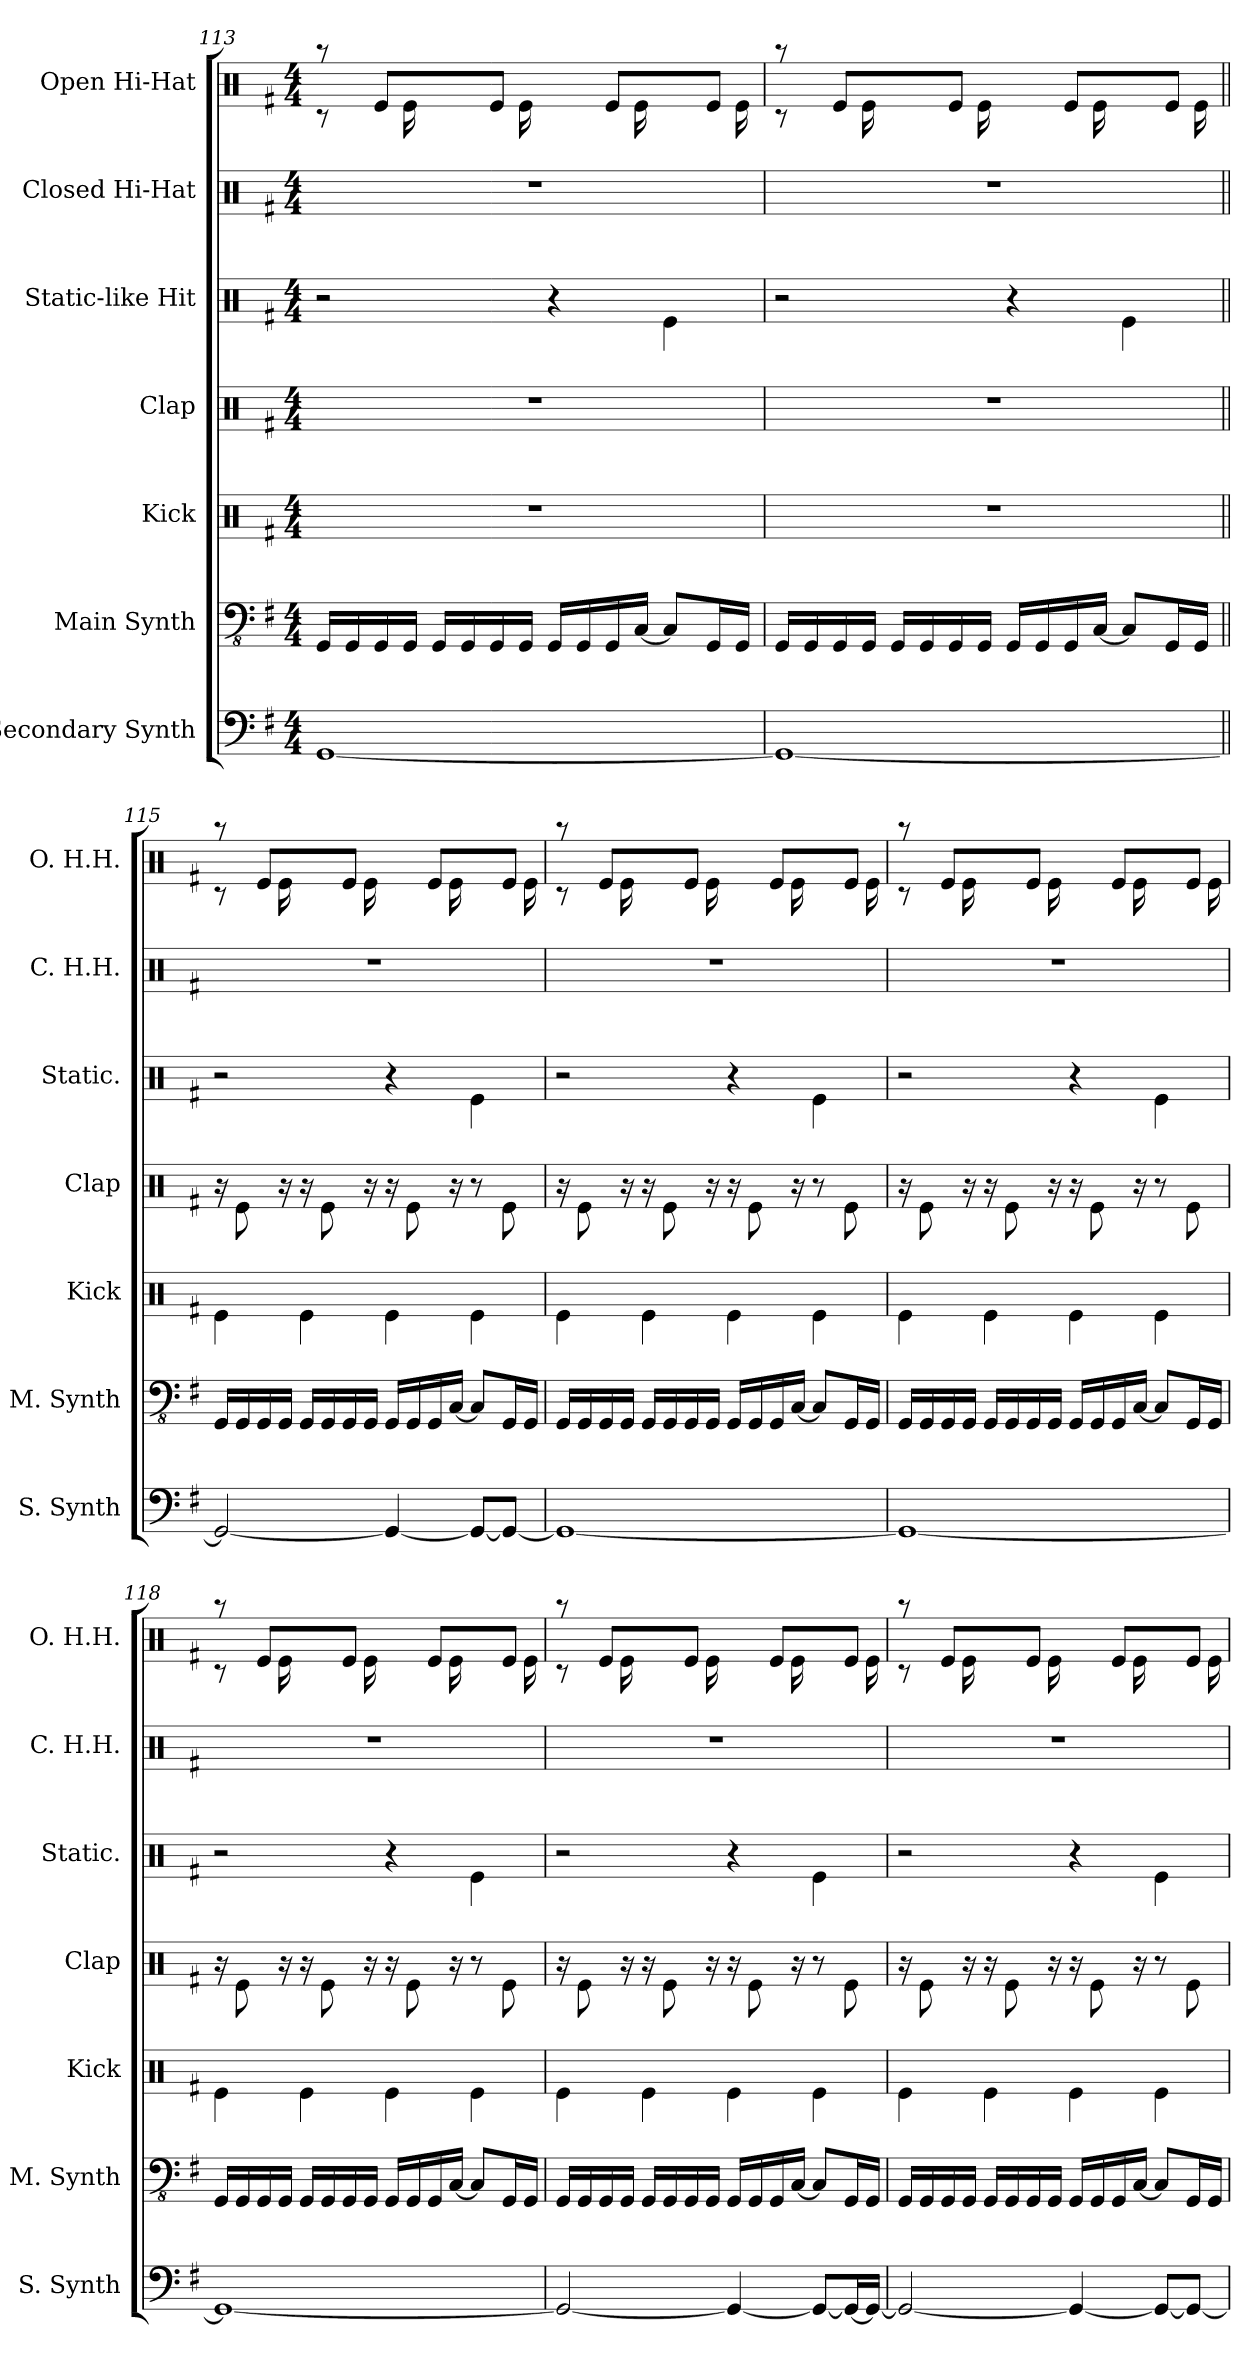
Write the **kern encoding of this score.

**kern	**kern	**kern	**kern	**kern	**kern	**kern
*part7	*part6	*part5	*part4	*part3	*part2	*part1
*staff7	*staff6	*staff5	*staff4	*staff3	*staff2	*staff1
*I"Secondary Synth	*I"Main Synth	*I"Kick	*I"Clap	*I"Static-like Hit	*I"Closed Hi-Hat	*I"Open Hi-Hat
*I'S. Synth	*I'M. Synth	*I'Kick	*I'Clap	*I'Static.	*I'C. H.H.	*I'O. H.H.
*clefF4	*clefFv4	*clefX	*clefX	*clefX	*clefX	*clefX
*k[f#]	*k[f#]	*k[f#]	*k[f#]	*k[f#]	*k[f#]	*k[f#]
*G:	*G:	*G:	*G:	*G:	*G:	*G:
*M4/4	*M4/4	*M4/4	*M4/4	*M4/4	*M4/4	*M4/4
=113	=113	=113	=113	=113	=113	=113
*	*	*	*	*	*	*^
[1GG	16GGG/LL	1r	1r	2r	1r	8raa	8rc
.	16GGG/	.	.	.	.	.	.
.	16GGG/	.	.	.	.	8Re/L	16ryy
.	16GGG/JJ	.	.	.	.	.	16Re\
.	16GGG/LL	.	.	.	.	8ryy	8ryy
.	16GGG/	.	.	.	.	.	.
.	16GGG/	.	.	.	.	8Re/J	16ryy
.	16GGG/JJ	.	.	.	.	.	16Re\
.	16GGG/LL	.	.	4r	.	8ryy	8ryy
.	16GGG/	.	.	.	.	.	.
.	16GGG/	.	.	.	.	8Re/L	16ryy
.	[16CC/JJ	.	.	.	.	.	16Re\
.	8CC/L]	.	.	4Re\	.	8ryy	8ryy
.	16GGG/L	.	.	.	.	8Re/J	16ryy
.	16GGG/JJ	.	.	.	.	.	16Re\
=114	=114	=114	=114	=114	=114	=114	=114
1GG_	16GGG/LL	1r	1r	2r	1r	8raa	8rc
.	16GGG/	.	.	.	.	.	.
.	16GGG/	.	.	.	.	8Re/L	16ryy
.	16GGG/JJ	.	.	.	.	.	16Re\
.	16GGG/LL	.	.	.	.	8ryy	8ryy
.	16GGG/	.	.	.	.	.	.
.	16GGG/	.	.	.	.	8Re/J	16ryy
.	16GGG/JJ	.	.	.	.	.	16Re\
.	16GGG/LL	.	.	4r	.	8ryy	8ryy
.	16GGG/	.	.	.	.	.	.
.	16GGG/	.	.	.	.	8Re/L	16ryy
.	[16CC/JJ	.	.	.	.	.	16Re\
.	8CC/L]	.	.	4Re\	.	8ryy	8ryy
.	16GGG/L	.	.	.	.	8Re/J	16ryy
.	16GGG/JJ	.	.	.	.	.	16Re\
!!LO:PB:g=z	!!
=115||	=115||	=115||	=115||	=115||	=115||	=115||	=115||
2GG/_	16GGG/LL	4Re\	16r	2r	1r	8raa	8rc
.	16GGG/	.	8Re\	.	.	.	.
.	16GGG/	.	.	.	.	8Re/L	16ryy
.	16GGG/JJ	.	16r	.	.	.	16Re\
.	16GGG/LL	4Re\	16r	.	.	8ryy	8ryy
.	16GGG/	.	8Re\	.	.	.	.
.	16GGG/	.	.	.	.	8Re/J	16ryy
.	16GGG/JJ	.	16r	.	.	.	16Re\
4GG/_	16GGG/LL	4Re\	16r	4r	.	8ryy	8ryy
.	16GGG/	.	8Re\	.	.	.	.
.	16GGG/	.	.	.	.	8Re/L	16ryy
.	[16CC/JJ	.	16r	.	.	.	16Re\
8GG/L_	8CC/L]	4Re\	8r	4Re\	.	8ryy	8ryy
8GG/J_	16GGG/L	.	8Re\	.	.	8Re/J	16ryy
.	16GGG/JJ	.	.	.	.	.	16Re\
=116	=116	=116	=116	=116	=116	=116	=116
1GG_	16GGG/LL	4Re\	16r	2r	1r	8raa	8rc
.	16GGG/	.	8Re\	.	.	.	.
.	16GGG/	.	.	.	.	8Re/L	16ryy
.	16GGG/JJ	.	16r	.	.	.	16Re\
.	16GGG/LL	4Re\	16r	.	.	8ryy	8ryy
.	16GGG/	.	8Re\	.	.	.	.
.	16GGG/	.	.	.	.	8Re/J	16ryy
.	16GGG/JJ	.	16r	.	.	.	16Re\
.	16GGG/LL	4Re\	16r	4r	.	8ryy	8ryy
.	16GGG/	.	8Re\	.	.	.	.
.	16GGG/	.	.	.	.	8Re/L	16ryy
.	[16CC/JJ	.	16r	.	.	.	16Re\
.	8CC/L]	4Re\	8r	4Re\	.	8ryy	8ryy
.	16GGG/L	.	8Re\	.	.	8Re/J	16ryy
.	16GGG/JJ	.	.	.	.	.	16Re\
=117	=117	=117	=117	=117	=117	=117	=117
1GG_	16GGG/LL	4Re\	16r	2r	1r	8raa	8rc
.	16GGG/	.	8Re\	.	.	.	.
.	16GGG/	.	.	.	.	8Re/L	16ryy
.	16GGG/JJ	.	16r	.	.	.	16Re\
.	16GGG/LL	4Re\	16r	.	.	8ryy	8ryy
.	16GGG/	.	8Re\	.	.	.	.
.	16GGG/	.	.	.	.	8Re/J	16ryy
.	16GGG/JJ	.	16r	.	.	.	16Re\
.	16GGG/LL	4Re\	16r	4r	.	8ryy	8ryy
.	16GGG/	.	8Re\	.	.	.	.
.	16GGG/	.	.	.	.	8Re/L	16ryy
.	[16CC/JJ	.	16r	.	.	.	16Re\
.	8CC/L]	4Re\	8r	4Re\	.	8ryy	8ryy
.	16GGG/L	.	8Re\	.	.	8Re/J	16ryy
.	16GGG/JJ	.	.	.	.	.	16Re\
=118	=118	=118	=118	=118	=118	=118	=118
1GG_	16GGG/LL	4Re\	16r	2r	1r	8raa	8rc
.	16GGG/	.	8Re\	.	.	.	.
.	16GGG/	.	.	.	.	8Re/L	16ryy
.	16GGG/JJ	.	16r	.	.	.	16Re\
.	16GGG/LL	4Re\	16r	.	.	8ryy	8ryy
.	16GGG/	.	8Re\	.	.	.	.
.	16GGG/	.	.	.	.	8Re/J	16ryy
.	16GGG/JJ	.	16r	.	.	.	16Re\
.	16GGG/LL	4Re\	16r	4r	.	8ryy	8ryy
.	16GGG/	.	8Re\	.	.	.	.
.	16GGG/	.	.	.	.	8Re/L	16ryy
.	[16CC/JJ	.	16r	.	.	.	16Re\
.	8CC/L]	4Re\	8r	4Re\	.	8ryy	8ryy
.	16GGG/L	.	8Re\	.	.	8Re/J	16ryy
.	16GGG/JJ	.	.	.	.	.	16Re\
!!LO:LB:g=z	!!
=119	=119	=119	=119	=119	=119	=119	=119
2GG/_	16GGG/LL	4Re\	16r	2r	1r	8raa	8rc
.	16GGG/	.	8Re\	.	.	.	.
.	16GGG/	.	.	.	.	8Re/L	16ryy
.	16GGG/JJ	.	16r	.	.	.	16Re\
.	16GGG/LL	4Re\	16r	.	.	8ryy	8ryy
.	16GGG/	.	8Re\	.	.	.	.
.	16GGG/	.	.	.	.	8Re/J	16ryy
.	16GGG/JJ	.	16r	.	.	.	16Re\
4GG/_	16GGG/LL	4Re\	16r	4r	.	8ryy	8ryy
.	16GGG/	.	8Re\	.	.	.	.
.	16GGG/	.	.	.	.	8Re/L	16ryy
.	[16CC/JJ	.	16r	.	.	.	16Re\
8GG/L_	8CC/L]	4Re\	8r	4Re\	.	8ryy	8ryy
16GG/L_	16GGG/L	.	8Re\	.	.	8Re/J	16ryy
16GG/JJ_	16GGG/JJ	.	.	.	.	.	16Re\
=120	=120	=120	=120	=120	=120	=120	=120
2GG/_	16GGG/LL	4Re\	16r	2r	1r	8raa	8rc
.	16GGG/	.	8Re\	.	.	.	.
.	16GGG/	.	.	.	.	8Re/L	16ryy
.	16GGG/JJ	.	16r	.	.	.	16Re\
.	16GGG/LL	4Re\	16r	.	.	8ryy	8ryy
.	16GGG/	.	8Re\	.	.	.	.
.	16GGG/	.	.	.	.	8Re/J	16ryy
.	16GGG/JJ	.	16r	.	.	.	16Re\
4GG/_	16GGG/LL	4Re\	16r	4r	.	8ryy	8ryy
.	16GGG/	.	8Re\	.	.	.	.
.	16GGG/	.	.	.	.	8Re/L	16ryy
.	[16CC/JJ	.	16r	.	.	.	16Re\
8GG/L_	8CC/L]	4Re\	8r	4Re\	.	8ryy	8ryy
8GG/J_	16GGG/L	.	8Re\	.	.	8Re/J	16ryy
.	16GGG/JJ	.	.	.	.	.	16Re\
*	*	*	*	*	*	*v	*v
=	=	=	=	=	=	=
*-	*-	*-	*-	*-	*-	*-
